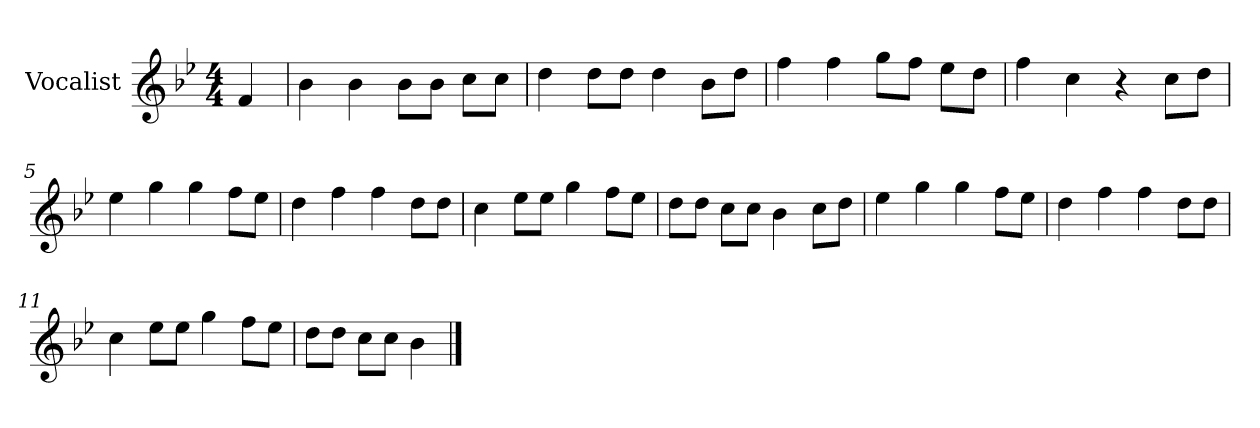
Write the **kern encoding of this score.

**kern
*part1
*staff1
*I"Vocalist
*k[b-e-]
*B-:
*M4/4
=
4f
=1
4b-
4b-
8b-L
8b-J
8ccL
8ccJ
=2
4dd
8ddL
8ddJ
4dd
8b-L
8ddJ
=3
4ff
4ff
8ggL
8ffJ
8ee-L
8ddJ
=4
4ff
4cc
4r
8ccL
8ddJ
=5
4ee-
4gg
4gg
8ffL
8ee-J
=6
4dd
4ff
4ff
8ddL
8ddJ
=7
4cc
8ee-L
8ee-J
4gg
8ffL
8ee-J
=8
8ddL
8ddJ
8ccL
8ccJ
4b-
8ccL
8ddJ
=9
4ee-
4gg
4gg
8ffL
8ee-J
=10
4dd
4ff
4ff
8ddL
8ddJ
=11
4cc
8ee-L
8ee-J
4gg
8ffL
8ee-J
=12
8ddL
8ddJ
8ccL
8ccJ
4b-
==
*-
